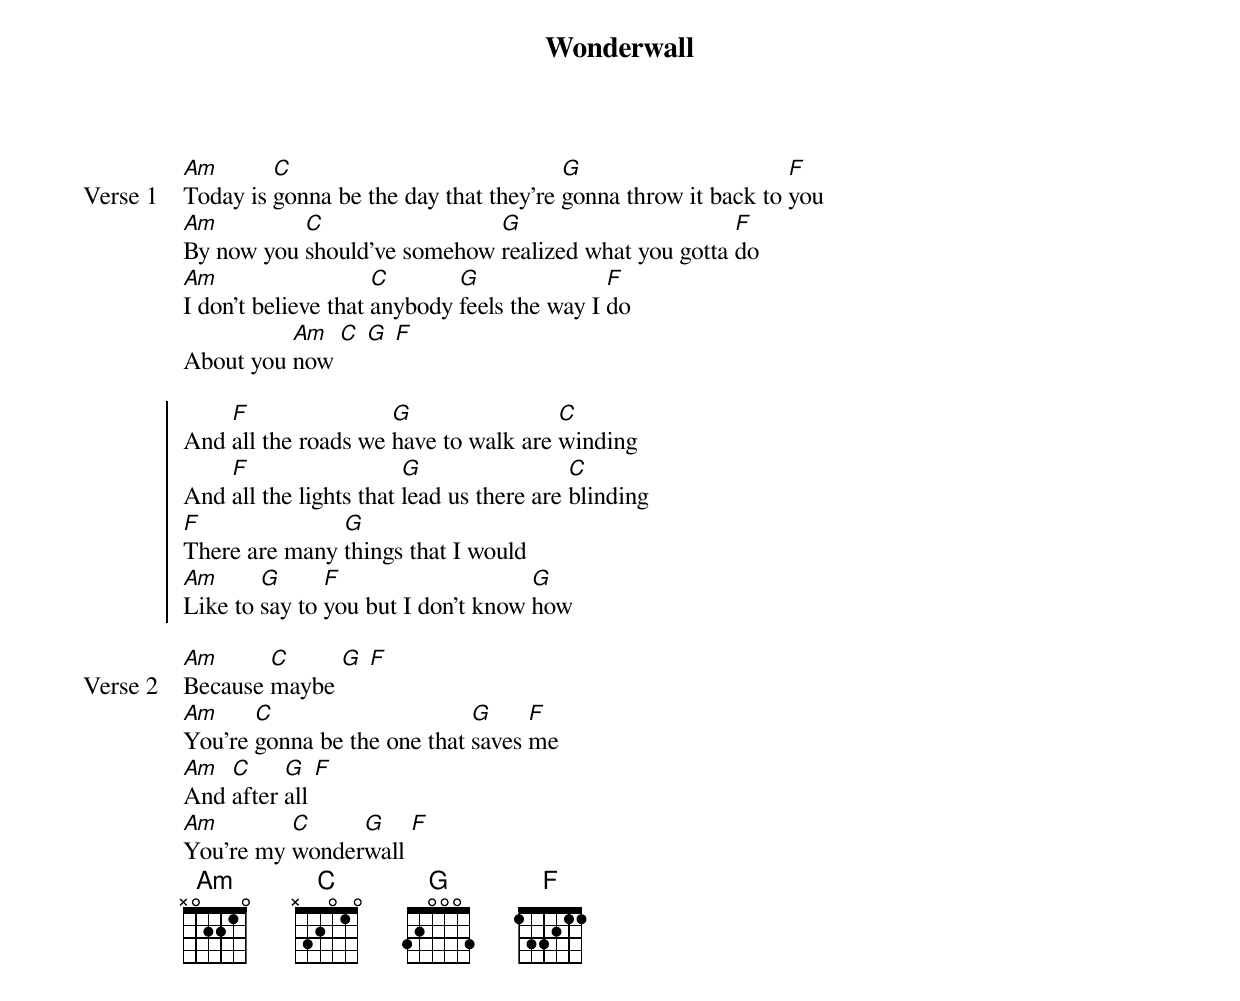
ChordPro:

{title: Wonderwall}
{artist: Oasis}
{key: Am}
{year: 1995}
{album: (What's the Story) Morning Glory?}

{start_of_verse: Verse 1}
[Am]Today is [C]gonna be the day that they're [G]gonna throw it back to [F]you
[Am]By now you [C]should've somehow [G]realized what you gotta [F]do
[Am]I don't believe that [C]anybody [G]feels the way I [F]do
About you [Am]now [C] [G] [F]
{end_of_verse}

{start_of_chorus}
And [F]all the roads we [G]have to walk are [C]winding
And [F]all the lights that [G]lead us there are [C]blinding
[F]There are many [G]things that I would
[Am]Like to [G]say to [F]you but I don't know [G]how
{end_of_chorus}

{start_of_verse: Verse 2}
[Am]Because [C]maybe [G] [F]
[Am]You're [C]gonna be the one that [G]saves [F]me
[Am]And [C]after [G]all [F]
[Am]You're my [C]wonder[G]wall [F]
{end_of_verse}
